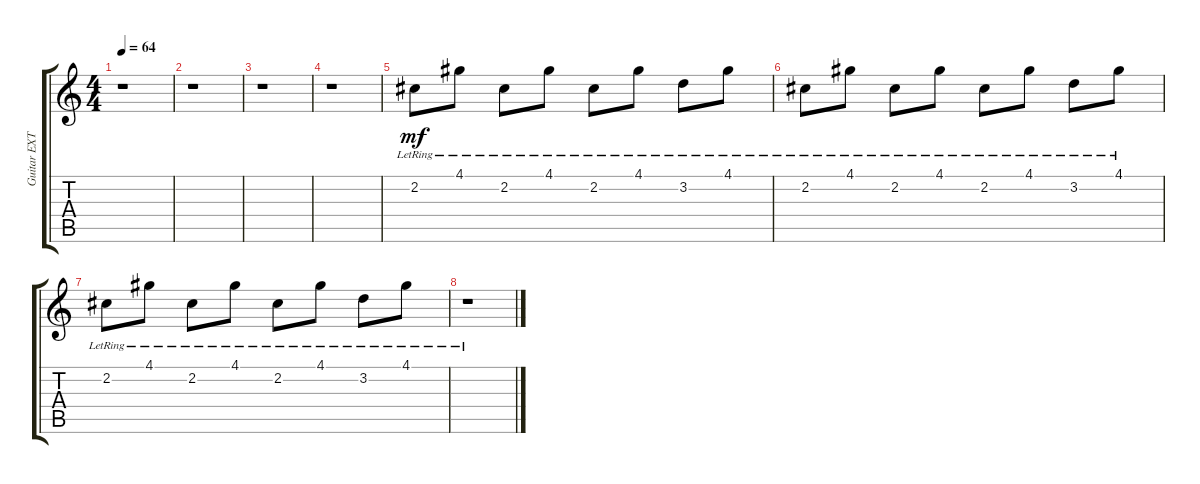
\track ("Guitar EXTENSION FOUR" "Guitar EXT") {instrument distortionguitar}
\staff {score tabs}
\tuning (E4 B3 G3 D3 A2 D2) {hide}
\ts (4 4)
\tempo 64
\clef g2
\ks c
r.1{dy mf} |
r.1 |
r.1 |
r.1 |
2.2{lr}.8{volume 16} 4.1{lr}.8 2.2{lr}.8 4.1{lr}.8 2.2{lr}.8 4.1{lr}.8 3.2{lr}.8 4.1{lr}.8 |
2.2{lr}.8 4.1{lr}.8 2.2{lr}.8 4.1{lr}.8 2.2{lr}.8 4.1{lr}.8 3.2{lr}.8 4.1{lr}.8 |
2.2{lr}.8 4.1{lr}.8 2.2{lr}.8 4.1{lr}.8 2.2{lr}.8 4.1{lr}.8 3.2{lr}.8 4.1{lr}.8 |
r.1
